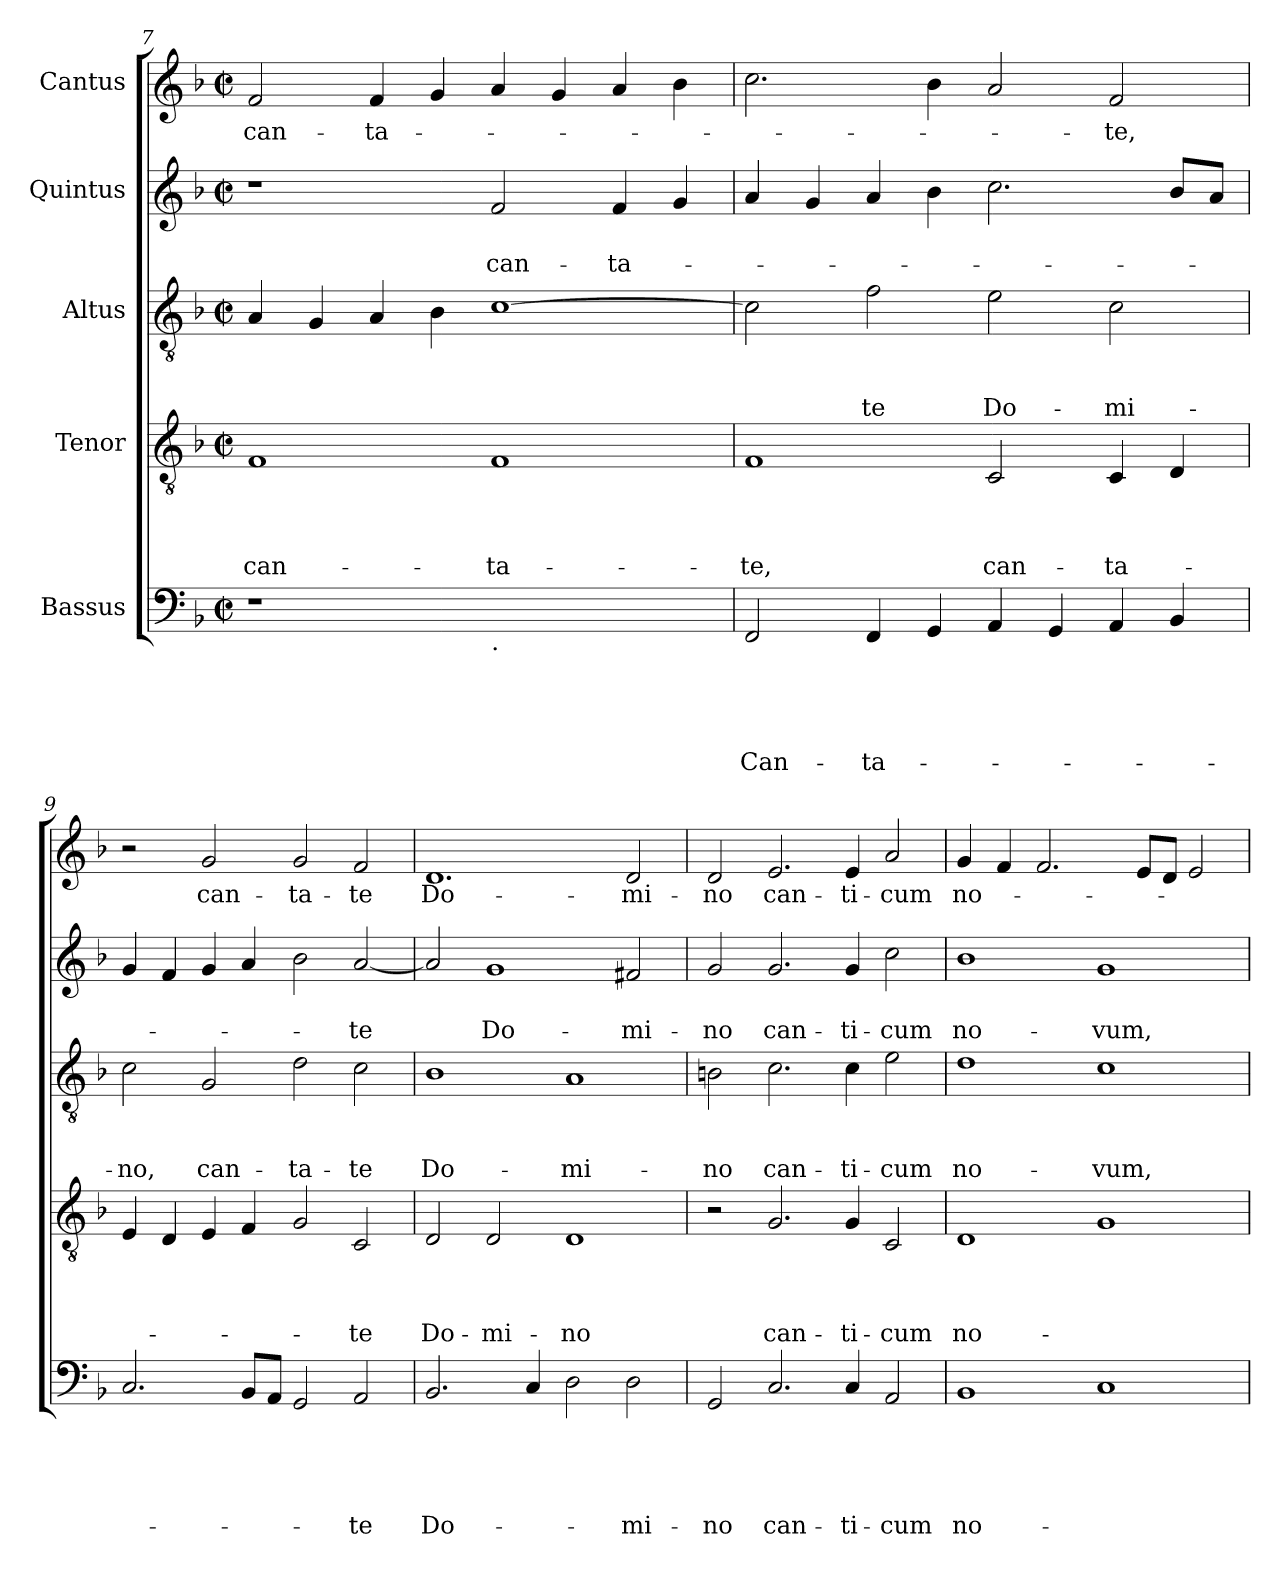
**kern	**text	**text	**text	**text	**text	**kern	**text	**text	**text	**text	**kern	**text	**text	**text	**kern	**text	**text	**kern	**text
*part5	*part5	*part5	*part5	*part5	*part5	*part4	*part4	*part4	*part4	*part4	*part3	*part3	*part3	*part3	*part2	*part2	*part2	*part1	*part1
*staff5	*staff5	*staff5	*staff5	*staff5	*staff5	*staff4	*staff4	*staff4	*staff4	*staff4	*staff3	*staff3	*staff3	*staff3	*staff2	*staff2	*staff2	*staff1	*staff1
*I"Bassus	*	*	*	*	*	*I"Tenor	*	*	*	*	*I"Altus	*	*	*	*I"Quintus	*	*	*I"Cantus	*
*clefF4	*	*	*	*	*	*clefGv2	*	*	*	*	*clefGv2	*	*	*	*clefG2	*	*	*clefG2	*
*k[b-]	*	*	*	*	*	*k[b-]	*	*	*	*	*k[b-]	*	*	*	*k[b-]	*	*	*k[b-]	*
*F:	*	*	*	*	*	*F:	*	*	*	*	*F:	*	*	*	*F:	*	*	*F:	*
*M2/2	*	*	*	*	*	*M2/2	*	*	*	*	*M2/2	*	*	*	*M2/2	*	*	*M2/2	*
*met(c|)	*	*	*	*	*	*met(c|)	*	*	*	*	*met(c|)	*	*	*	*met(c|)	*	*	*met(c|)	*
=7	=7	=7	=7	=7	=7	=7	=7	=7	=7	=7	=7	=7	=7	=7	=7	=7	=7	=7	=7
!	!	!	!	!	!	!	!	!	!	!LO:LY:b	!	!	!	!	!	!	!	!	!LO:LY:b
1r	.	.	.	.	.	1F	.	.	.	can-	4A/	.	.	.	1r	.	.	2f/	can-
.	.	.	.	.	.	.	.	.	.	.	4G/	.	.	.	.	.	.	.	.
!	!	!	!	!	!	!	!	!	!	!	!	!	!	!	!	!	!	!	!LO:LY:b
.	.	.	.	.	.	.	.	.	.	.	4A/	.	.	.	.	.	.	4f/	-ta-
.	.	.	.	.	.	.	.	.	.	.	4B-\	.	.	.	.	.	.	4g/	.
!LO:TX:b:t=.	!	!	!	!	!	!	!	!	!	!	!	!	!	!	!	!	!	!	!
!	!	!	!	!	!	!	!	!	!	!LO:LY:b	!	!	!	!	!	!	!LO:LY:b	!	!
1ryy	.	.	.	.	.	1F	.	.	.	-ta-	[>1c	.	.	.	2f/	.	can-	4a/	.
.	.	.	.	.	.	.	.	.	.	.	.	.	.	.	.	.	.	4g/	.
!	!	!	!	!	!	!	!	!	!	!	!	!	!	!	!	!	!LO:LY:b	!	!
.	.	.	.	.	.	.	.	.	.	.	.	.	.	.	4f/	.	-ta-	4a/	.
.	.	.	.	.	.	.	.	.	.	.	.	.	.	.	4g/	.	.	4b-\	.
=8	=8	=8	=8	=8	=8	=8	=8	=8	=8	=8	=8	=8	=8	=8	=8	=8	=8	=8	=8
!	!	!	!	!	!LO:LY:b	!	!	!	!	!LO:LY:b	!	!	!	!	!	!	!	!	!
2FF/	.	.	.	.	Can-	1F	.	.	.	-te,	2c\]	.	.	.	4a/	.	.	2.cc\	.
.	.	.	.	.	.	.	.	.	.	.	.	.	.	.	4g/	.	.	.	.
!	!	!	!	!	!LO:LY:b	!	!	!	!	!	!	!	!	!LO:LY:b	!	!	!	!	!
4FF/	.	.	.	.	-ta-	.	.	.	.	.	2f\	.	.	-te	4a/	.	.	.	.
4GG/	.	.	.	.	.	.	.	.	.	.	.	.	.	.	4b-\	.	.	4b-\	.
!	!	!	!	!	!	!	!	!	!	!LO:LY:b	!	!	!	!LO:LY:b	!	!	!	!	!
4AA/	.	.	.	.	.	2C/	.	.	.	can-	2e\	.	.	Do-	2.cc\	.	.	2a/	.
4GG/	.	.	.	.	.	.	.	.	.	.	.	.	.	.	.	.	.	.	.
!	!	!	!	!	!	!	!	!	!	!LO:LY:b	!	!	!	!LO:LY:b	!	!	!	!	!LO:LY:b
4AA/	.	.	.	.	.	4C/	.	.	.	-ta-	2c\	.	.	-mi-	.	.	.	2f/	-te,
4BB-/	.	.	.	.	.	4D/	.	.	.	.	.	.	.	.	8b-/L	.	.	.	.
.	.	.	.	.	.	.	.	.	.	.	.	.	.	.	8a/J	.	.	.	.
=9	=9	=9	=9	=9	=9	=9	=9	=9	=9	=9	=9	=9	=9	=9	=9	=9	=9	=9	=9
!	!	!	!	!	!	!	!	!	!	!	!	!	!	!LO:LY:b	!	!	!	!	!
2.C/	.	.	.	.	.	4E/	.	.	.	.	2c\	.	.	-no,	4g/	.	.	2r	.
.	.	.	.	.	.	4D/	.	.	.	.	.	.	.	.	4f/	.	.	.	.
!	!	!	!	!	!	!	!	!	!	!	!	!	!	!LO:LY:b	!	!	!	!	!LO:LY:b
.	.	.	.	.	.	4E/	.	.	.	.	2G/	.	.	can-	4g/	.	.	2g/	can-
8BB-/L	.	.	.	.	.	4F/	.	.	.	.	.	.	.	.	4a/	.	.	.	.
8AA/J	.	.	.	.	.	.	.	.	.	.	.	.	.	.	.	.	.	.	.
!	!	!	!	!	!	!	!	!	!	!	!	!	!	!LO:LY:b	!	!	!	!	!LO:LY:b
2GG/	.	.	.	.	.	2G/	.	.	.	.	2d\	.	.	-ta-	2b-\	.	.	2g/	-ta-
!	!	!	!	!	!LO:LY:b	!	!	!	!	!LO:LY:b	!	!	!	!LO:LY:b	!	!	!LO:LY:b	!	!LO:LY:b
2AA/	.	.	.	.	-te	2C/	.	.	.	-te	2c\	.	.	-te	[>2a/	.	-te	2f/	-te
!!LO:PB:g=z
=10	=10	=10	=10	=10	=10	=10	=10	=10	=10	=10	=10	=10	=10	=10	=10	=10	=10	=10	=10
!	!	!	!	!	!LO:LY:b	!	!	!	!	!LO:LY:b	!	!	!	!LO:LY:b	!	!	!	!	!LO:LY:b
2.BB-/	.	.	.	.	Do-	2D/	.	.	.	Do-	1B-	.	.	Do-	2a/]	.	.	1.d	Do-
!	!	!	!	!	!	!	!	!	!	!LO:LY:b	!	!	!	!	!	!	!LO:LY:b	!	!
.	.	.	.	.	.	2D/	.	.	.	-mi-	.	.	.	.	1g	.	Do-	.	.
4C/	.	.	.	.	.	.	.	.	.	.	.	.	.	.	.	.	.	.	.
!	!	!	!	!	!	!	!	!	!	!LO:LY:b	!	!	!	!LO:LY:b	!	!	!	!	!
2D\	.	.	.	.	.	1D	.	.	.	-no	1A	.	.	-mi-	.	.	.	.	.
!	!	!	!	!	!LO:LY:b	!	!	!	!	!	!	!	!	!	!	!	!LO:LY:b	!	!LO:LY:b
2D\	.	.	.	.	-mi-	.	.	.	.	.	.	.	.	.	2f#X/	.	-mi-	2d/	-mi-
=11	=11	=11	=11	=11	=11	=11	=11	=11	=11	=11	=11	=11	=11	=11	=11	=11	=11	=11	=11
!	!	!	!	!	!LO:LY:b	!	!	!	!	!	!	!	!	!LO:LY:b	!	!	!LO:LY:b	!	!LO:LY:b
2GG/	.	.	.	.	-no	2r	.	.	.	.	2Bn\	.	.	-no	2g/	.	-no	2d/	-no
!	!	!	!	!	!LO:LY:b	!	!	!	!	!LO:LY:b	!	!	!	!LO:LY:b	!	!	!LO:LY:b	!	!LO:LY:b
2.C/	.	.	.	.	can-	2.G/	.	.	.	can-	2.c\	.	.	can-	2.g/	.	can-	2.e/	can-
!	!	!	!	!	!LO:LY:b	!	!	!	!	!LO:LY:b	!	!	!	!LO:LY:b	!	!	!LO:LY:b	!	!LO:LY:b
4C/	.	.	.	.	-ti-	4G/	.	.	.	-ti-	4c\	.	.	-ti-	4g/	.	-ti-	4e/	-ti-
!	!	!	!	!	!LO:LY:b	!	!	!	!	!LO:LY:b	!	!	!	!LO:LY:b	!	!	!LO:LY:b	!	!LO:LY:b
2AA/	.	.	.	.	-cum	2C/	.	.	.	-cum	2e\	.	.	-cum	2cc\	.	-cum	2a/	-cum
=12	=12	=12	=12	=12	=12	=12	=12	=12	=12	=12	=12	=12	=12	=12	=12	=12	=12	=12	=12
!	!	!	!	!	!LO:LY:b	!	!	!	!	!LO:LY:b	!	!	!	!LO:LY:b	!	!	!LO:LY:b	!	!LO:LY:b
1BB-	.	.	.	.	no-	1D	.	.	.	no-	1d	.	.	no-	1b-	.	no-	4g/	no-
.	.	.	.	.	.	.	.	.	.	.	.	.	.	.	.	.	.	4f/	.
.	.	.	.	.	.	.	.	.	.	.	.	.	.	.	.	.	.	2.f/	.
!	!	!	!	!	!	!	!	!	!	!	!	!	!	!LO:LY:b	!	!	!LO:LY:b	!	!
1C	.	.	.	.	.	1G	.	.	.	.	1c	.	.	-vum,	1g	.	-vum,	.	.
.	.	.	.	.	.	.	.	.	.	.	.	.	.	.	.	.	.	8e/L	.
.	.	.	.	.	.	.	.	.	.	.	.	.	.	.	.	.	.	8d/J	.
.	.	.	.	.	.	.	.	.	.	.	.	.	.	.	.	.	.	2e/	.
=	=	=	=	=	=	=	=	=	=	=	=	=	=	=	=	=	=	=	=
*-	*-	*-	*-	*-	*-	*-	*-	*-	*-	*-	*-	*-	*-	*-	*-	*-	*-	*-	*-
